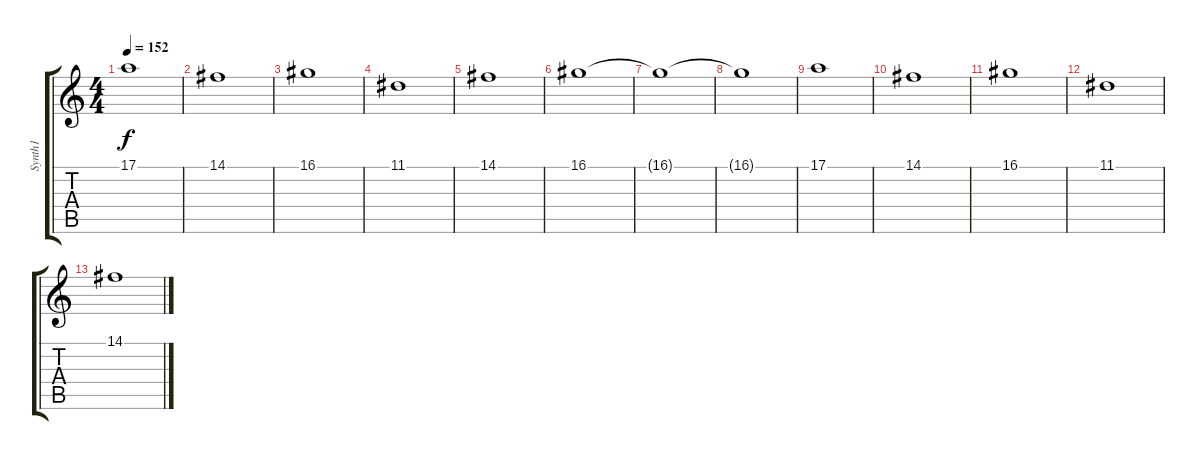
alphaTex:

\track ("Synth1" "Synth1") {instrument stringensemble1}
\staff {score tabs}
\tuning (E4 B3 G3 D3 A2 E2) {hide}
\ts (4 4)
\tempo 152
\clef g2
\ks c
17.1.1{dy f} |
14.1.1 |
16.1.1 |
11.1.1 |
14.1.1 |
16.1.1 |
16.1{t}.1 |
16.1{t}.1 |
17.1.1 |
14.1.1{volume 1} |
16.1.1 |
11.1.1 |
14.1.1
